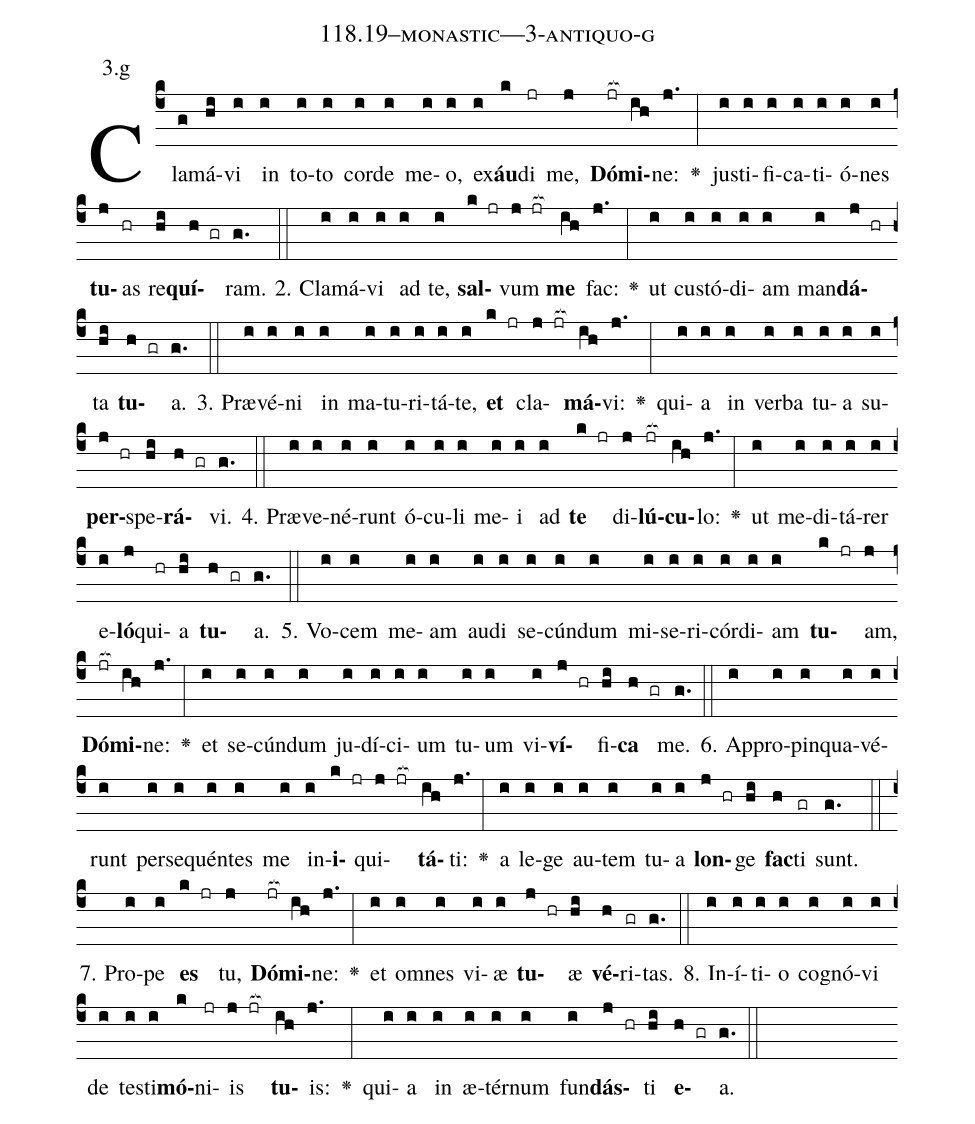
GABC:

name: 118.19--monastic---3-antiquo-g;
annotation: 3.g;
%%
(c4)Cla(g)má(hi)vi(i) in(i) to(i)to(i) cor(i)de(i) me(i)o,(i) ex(i)<b>áu</b>(k)di(jr) me,(j) <b>Dó</b>(jr[ocb:1{])<b>mi</b>(ih[ocb:0}])ne:(j.) <v>\greheightstar</v>(:) jus(i)ti(i)fi(i)ca(i)ti(i)ó(i)nes(i) <b>tu</b>(j)as(hr) re(hi)<b>quí</b>(h gr)ram.(g.) (::)
2. Cla(i)má(i)vi(i) ad(i) te,(i) <b>sal</b>(k jr)vum(j jr[ocb:1{]) <b>me</b>(ih[ocb:0}]) fac:(j.) <v>\greheightstar</v>(:) ut(i) cus(i)tó(i)di(i)am(i) man(i)<b>dá</b>(j hr)ta(hi) <b>tu</b>(h gr)a.(g.) (::)
3. Præ(i)vé(i)ni(i) in(i) ma(i)tu(i)ri(i)tá(i)te,(i) <b>et</b>(k jr) cla(j jr[ocb:1{])<b>má</b>(ih[ocb:0}])vi:(j.) <v>\greheightstar</v>(:) qui(i)a(i) in(i) ver(i)ba(i) tu(i)a(i) su(i)<b>per</b>(j hr)spe(hi)<b>rá</b>(h gr)vi.(g.) (::)
4. Præ(i)ve(i)né(i)runt(i) ó(i)cu(i)li(i) me(i)i(i) ad(i) <b>te</b>(k jr) di(j)<b>lú</b>(jr[ocb:1{])<b>cu</b>(ih[ocb:0}])lo:(j.) <v>\greheightstar</v>(:) ut(i) me(i)di(i)tá(i)rer(i) e(i)<b>ló</b>(j)qui(hr)a(hi) <b>tu</b>(h gr)a.(g.) (::)
5. Vo(i)cem(i) me(i)am(i) au(i)di(i) se(i)cún(i)dum(i) mi(i)se(i)ri(i)cór(i)di(i)am(i) <b>tu</b>(k jr)am,(j) <b>Dó</b>(jr[ocb:1{])<b>mi</b>(ih[ocb:0}])ne:(j.) <v>\greheightstar</v>(:) et(i) se(i)cún(i)dum(i) ju(i)dí(i)ci(i)um(i) tu(i)um(i) vi(i)<b>ví</b>(j hr)fi(hi)<b>ca</b>(h gr) me.(g.) (::)
6. Ap(i)pro(i)pin(i)qua(i)vé(i)runt(i) per(i)se(i)quén(i)tes(i) me(i) in(i)<b>i</b>(k jr)qui(j jr[ocb:1{])<b>tá</b>(ih[ocb:0}])ti:(j.) <v>\greheightstar</v>(:) a(i) le(i)ge(i) au(i)tem(i) tu(i)a(i) <b>lon</b>(j hr)ge(hi) <b>fac</b>(h)ti(gr) sunt.(g.) (::)
7. Pro(i)pe(i) <b>es</b>(k jr) tu,(j) <b>Dó</b>(jr[ocb:1{])<b>mi</b>(ih[ocb:0}])ne:(j.) <v>\greheightstar</v>(:) et(i) om(i)nes(i) vi(i)æ(i) <b>tu</b>(j hr)æ(hi) <b>vé</b>(h)ri(gr)tas.(g.) (::)
8. In(i)í(i)ti(i)o(i) co(i)gnó(i)vi(i) de(i) tes(i)ti(i)<b>mó</b>(k)ni(jr)is(j jr[ocb:1{]) <b>tu</b>(ih[ocb:0}])is:(j.) <v>\greheightstar</v>(:) qui(i)a(i) in(i) æ(i)tér(i)num(i) fun(i)<b>dás</b>(j hr)ti(hi) <b>e</b>(h gr)a.(g.) (::)
